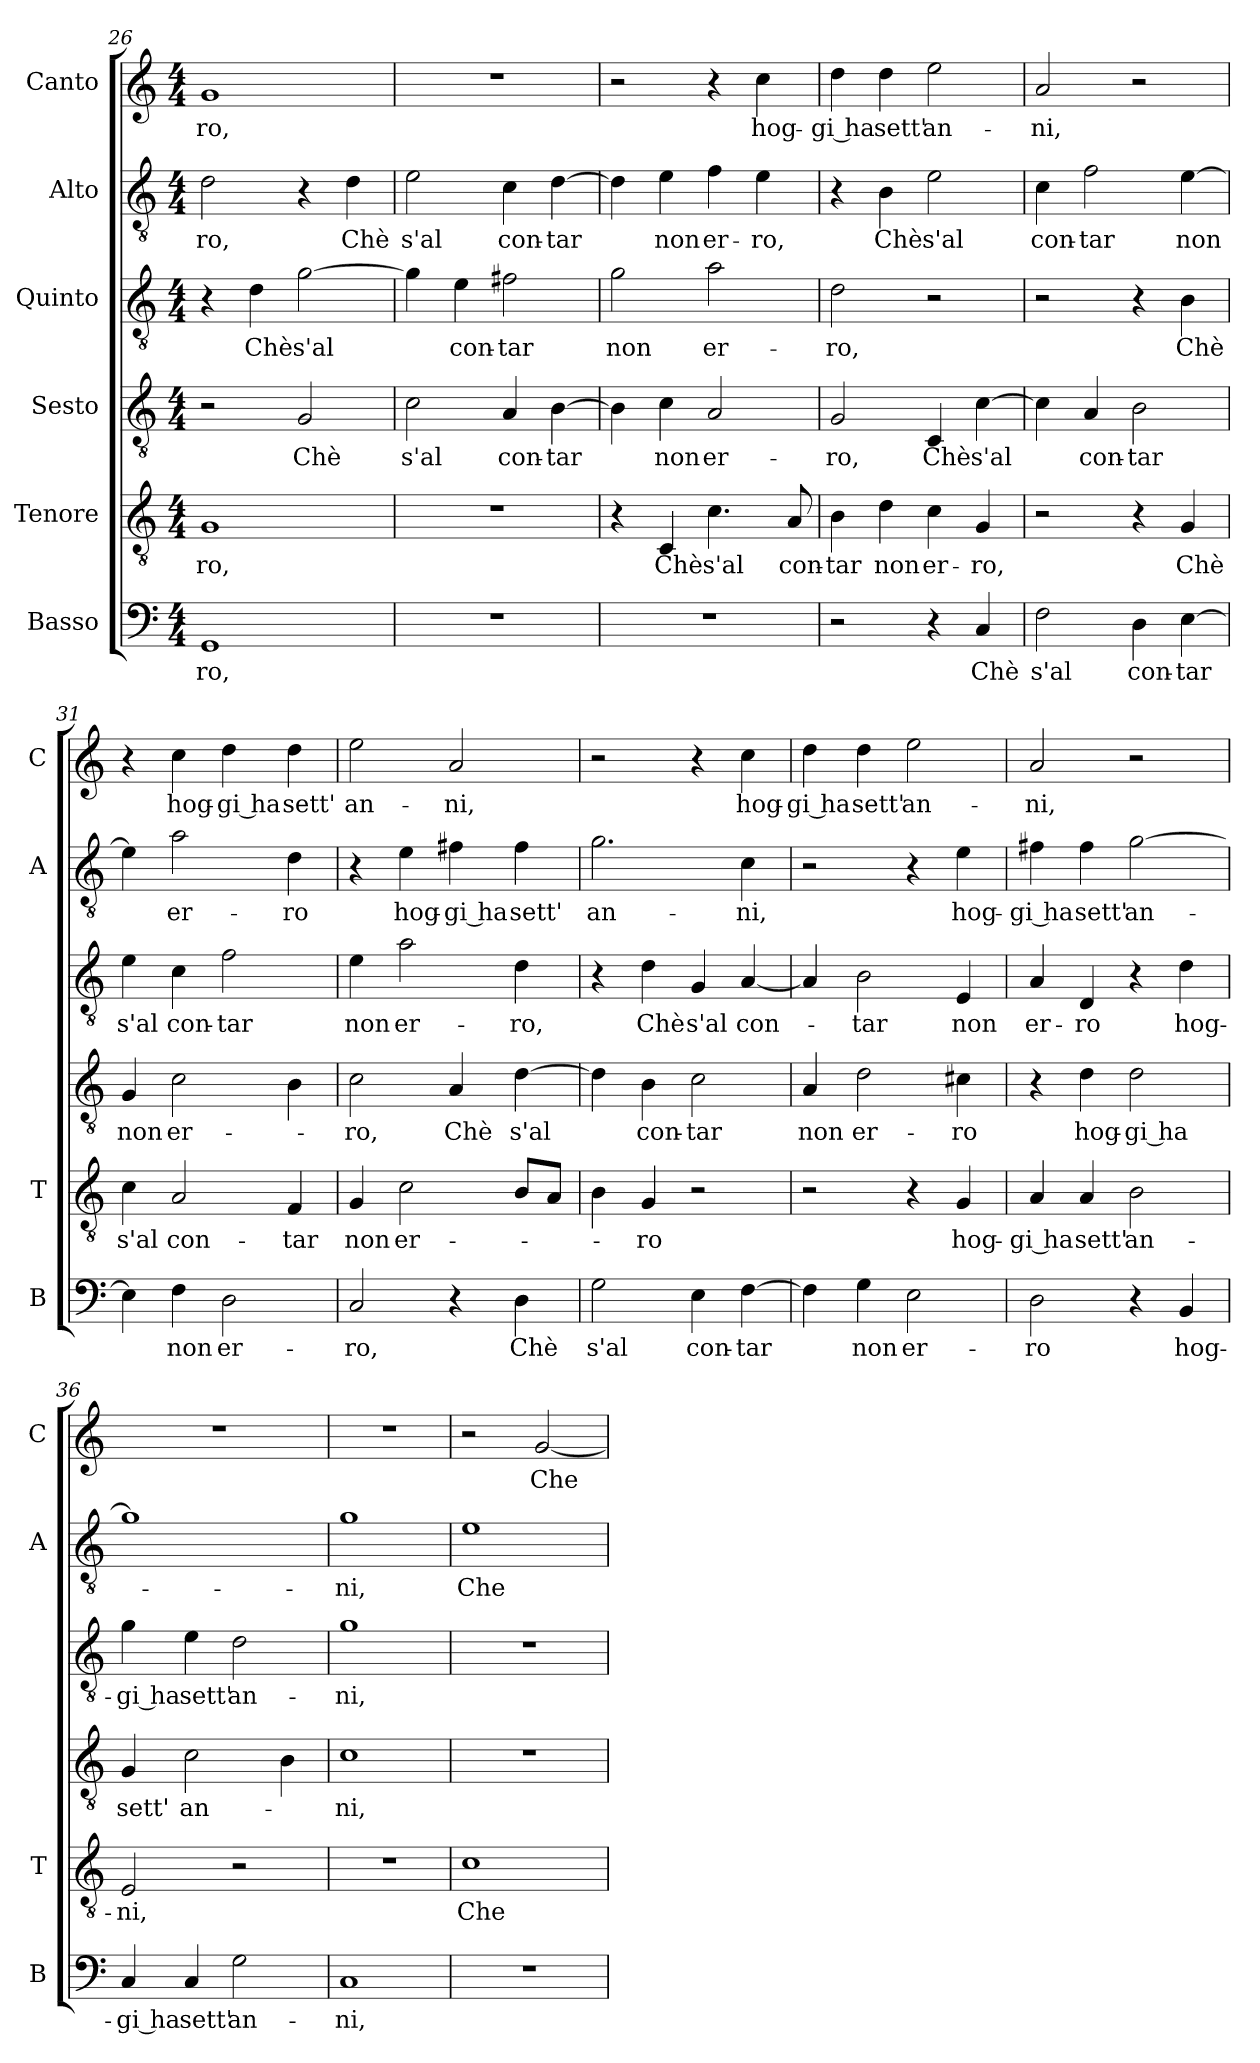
**kern	**text	**kern	**text	**kern	**text	**kern	**text	**kern	**text	**kern	**text
*part6	*part6	*part5	*part5	*part4	*part4	*part3	*part3	*part2	*part2	*part1	*part1
*staff6	*staff6	*staff5	*staff5	*staff4	*staff4	*staff3	*staff3	*staff2	*staff2	*staff1	*staff1
*I"Basso	*	*I"Tenore	*	*I"Sesto	*	*I"Quinto	*	*I"Alto	*	*I"Canto	*
*I'B	*	*I'T	*	*	*	*	*	*I'A	*	*I'C	*
*clefF4	*	*clefGv2	*	*clefGv2	*	*clefGv2	*	*clefGv2	*	*clefG2	*
*k[]	*	*k[]	*	*k[]	*	*k[]	*	*k[]	*	*k[]	*
*C:	*	*C:	*	*C:	*	*C:	*	*C:	*	*C:	*
*M4/4	*	*M4/4	*	*M4/4	*	*M4/4	*	*M4/4	*	*M4/4	*
=26	=26	=26	=26	=26	=26	=26	=26	=26	=26	=26	=26
!	!LO:LY:b	!	!LO:LY:b	!	!	!	!	!	!LO:LY:b	!	!LO:LY:b
1GG	-ro,	1G	-ro,	2r	.	4r	.	2d\	-ro,	1g	-ro,
!	!	!	!	!	!	!	!LO:LY:b	!	!	!	!
.	.	.	.	.	.	4d\	Chè	.	.	.	.
!	!	!	!	!	!LO:LY:b	!	!LO:LY:b	!	!	!	!
.	.	.	.	2G/	Chè	[2g\	s'al	4r	.	.	.
!	!	!	!	!	!	!	!	!	!LO:LY:b	!	!
.	.	.	.	.	.	.	.	4d\	Chè	.	.
=27	=27	=27	=27	=27	=27	=27	=27	=27	=27	=27	=27
!	!	!	!	!	!LO:LY:b	!	!	!	!LO:LY:b	!	!
1r	.	1r	.	2c\	s'al	4g\]	.	2e\	s'al	1r	.
!	!	!	!	!	!	!	!LO:LY:b	!	!	!	!
.	.	.	.	.	.	4e\	con-	.	.	.	.
!	!	!	!	!	!LO:LY:b	!	!LO:LY:b	!	!LO:LY:b	!	!
.	.	.	.	4A/	con-	2f#X\	-tar	4c\	con-	.	.
!	!	!	!	!	!LO:LY:b	!	!	!	!LO:LY:b	!	!
.	.	.	.	[4B\	-tar	.	.	[4d\	-tar	.	.
=28	=28	=28	=28	=28	=28	=28	=28	=28	=28	=28	=28
!	!	!	!	!	!	!	!LO:LY:b	!	!	!	!
1r	.	4r	.	4B\]	.	2g\	non	4d\]	.	2r	.
!	!	!	!LO:LY:b	!	!LO:LY:b	!	!	!	!LO:LY:b	!	!
.	.	4C/	Chè	4c\	non	.	.	4e\	non	.	.
!	!	!	!LO:LY:b	!	!LO:LY:b	!	!LO:LY:b	!	!LO:LY:b	!	!
.	.	4.c\	s'al	2A/	er-	2a\	er-	4f\	er-	4r	.
!	!	!	!	!	!	!	!	!	!LO:LY:b	!	!LO:LY:b
.	.	.	.	.	.	.	.	4e\	-ro,	4cc\	hog-
!	!	!	!LO:LY:b	!	!	!	!	!	!	!	!
.	.	8A/	con-	.	.	.	.	.	.	.	.
=29	=29	=29	=29	=29	=29	=29	=29	=29	=29	=29	=29
!	!	!	!LO:LY:b	!	!LO:LY:b	!	!LO:LY:b	!	!	!	!LO:LY:b
2r	.	4B\	-tar	2G/	-ro,	2d\	-ro,	4r	.	4dd\	-gi ha
!	!	!	!LO:LY:b	!	!	!	!	!	!LO:LY:b	!	!LO:LY:b
.	.	4d\	non	.	.	.	.	4B\	Chè	4dd\	sett'
!	!	!	!LO:LY:b	!	!LO:LY:b	!	!	!	!LO:LY:b	!	!LO:LY:b
4r	.	4c\	er-	4C/	Chè	2r	.	2e\	s'al	2ee\	an-
!	!LO:LY:b	!	!LO:LY:b	!	!LO:LY:b	!	!	!	!	!	!
4C/	Chè	4G/	-ro,	[4c\	s'al	.	.	.	.	.	.
=30	=30	=30	=30	=30	=30	=30	=30	=30	=30	=30	=30
!	!LO:LY:b	!	!	!	!	!	!	!	!LO:LY:b	!	!LO:LY:b
2F\	s'al	2r	.	4c\]	.	2r	.	4c\	con-	2a/	-ni,
!	!	!	!	!	!LO:LY:b	!	!	!	!LO:LY:b	!	!
.	.	.	.	4A/	con-	.	.	2f\	-tar	.	.
!	!LO:LY:b	!	!	!	!LO:LY:b	!	!	!	!	!	!
4D\	con-	4r	.	2B\	-tar	4r	.	.	.	2r	.
!	!LO:LY:b	!	!LO:LY:b	!	!	!	!LO:LY:b	!	!LO:LY:b	!	!
[4E\	-tar	4G/	Chè	.	.	4B\	Chè	[4e\	non	.	.
=31	=31	=31	=31	=31	=31	=31	=31	=31	=31	=31	=31
!	!	!	!LO:LY:b	!	!LO:LY:b	!	!LO:LY:b	!	!	!	!
4E\]	.	4c\	s'al	4G/	non	4e\	s'al	4e\]	.	4r	.
!	!LO:LY:b	!	!LO:LY:b	!	!LO:LY:b	!	!LO:LY:b	!	!LO:LY:b	!	!LO:LY:b
4F\	non	2A/	con-	2c\	er-	4c\	con-	2a\	er-	4cc\	hog-
!	!LO:LY:b	!	!	!	!	!	!LO:LY:b	!	!	!	!LO:LY:b
2D\	er-	.	.	.	.	2f\	-tar	.	.	4dd\	-gi ha
!	!	!	!LO:LY:b	!	!	!	!	!	!LO:LY:b	!	!LO:LY:b
.	.	4F/	-tar	4B\	.	.	.	4d\	-ro	4dd\	sett'
!!LO:LB:g=z
=32	=32	=32	=32	=32	=32	=32	=32	=32	=32	=32	=32
!	!LO:LY:b	!	!LO:LY:b	!	!LO:LY:b	!	!LO:LY:b	!	!	!	!LO:LY:b
2C/	-ro,	4G/	non	2c\	-ro,	4e\	non	4r	.	2ee\	an-
!	!	!	!LO:LY:b	!	!	!	!LO:LY:b	!	!LO:LY:b	!	!
.	.	2c\	er-	.	.	2a\	er-	4e\	hog-	.	.
!	!	!	!	!	!LO:LY:b	!	!	!	!LO:LY:b	!	!LO:LY:b
4r	.	.	.	4A/	Chè	.	.	4f#X\	-gi ha	2a/	-ni,
!	!LO:LY:b	!	!	!	!LO:LY:b	!	!LO:LY:b	!	!LO:LY:b	!	!
4D\	Chè	8B/L	.	[4d\	s'al	4d\	-ro,	4f#\	sett'	.	.
.	.	8A/J	.	.	.	.	.	.	.	.	.
=33	=33	=33	=33	=33	=33	=33	=33	=33	=33	=33	=33
!	!LO:LY:b	!	!	!	!	!	!	!	!LO:LY:b	!	!
2G\	s'al	4B\	.	4d\]	.	4r	.	2.g\	an-	2r	.
!	!	!	!LO:LY:b	!	!LO:LY:b	!	!LO:LY:b	!	!	!	!
.	.	4G/	-ro	4B\	con-	4d\	Chè	.	.	.	.
!	!LO:LY:b	!	!	!	!LO:LY:b	!	!LO:LY:b	!	!	!	!
4E\	con-	2r	.	2c\	-tar	4G/	s'al	.	.	4r	.
!	!LO:LY:b	!	!	!	!	!	!LO:LY:b	!	!LO:LY:b	!	!LO:LY:b
[4F\	-tar	.	.	.	.	[4A/	con-	4c\	-ni,	4cc\	hog-
=34	=34	=34	=34	=34	=34	=34	=34	=34	=34	=34	=34
!	!	!	!	!	!LO:LY:b	!	!	!	!	!	!LO:LY:b
4F\]	.	2r	.	4A/	non	4A/]	.	2r	.	4dd\	-gi ha
!	!LO:LY:b	!	!	!	!LO:LY:b	!	!LO:LY:b	!	!	!	!LO:LY:b
4G\	non	.	.	2d\	er-	2B\	-tar	.	.	4dd\	sett'
!	!LO:LY:b	!	!	!	!	!	!	!	!	!	!LO:LY:b
2E\	er-	4r	.	.	.	.	.	4r	.	2ee\	an-
!	!	!	!LO:LY:b	!	!LO:LY:b	!	!LO:LY:b	!	!LO:LY:b	!	!
.	.	4G/	hog-	4c#X\	-ro	4E/	non	4e\	hog-	.	.
=35	=35	=35	=35	=35	=35	=35	=35	=35	=35	=35	=35
!	!LO:LY:b	!	!LO:LY:b	!	!	!	!LO:LY:b	!	!LO:LY:b	!	!LO:LY:b
2D\	-ro	4A/	-gi ha	4r	.	4A/	er-	4f#X\	-gi ha	2a/	-ni,
!	!	!	!LO:LY:b	!	!LO:LY:b	!	!LO:LY:b	!	!LO:LY:b	!	!
.	.	4A/	sett'	4d\	hog-	4D/	-ro	4f#\	sett'	.	.
!	!	!	!LO:LY:b	!	!LO:LY:b	!	!	!	!LO:LY:b	!	!
4r	.	2B\	an-	2d\	-gi ha	4r	.	[2g\	an-	2r	.
!	!LO:LY:b	!	!	!	!	!	!LO:LY:b	!	!	!	!
4BB/	hog-	.	.	.	.	4d\	hog-	.	.	.	.
=36	=36	=36	=36	=36	=36	=36	=36	=36	=36	=36	=36
!	!LO:LY:b	!	!LO:LY:b	!	!LO:LY:b	!	!LO:LY:b	!	!	!	!
4C/	-gi ha	2E/	-ni,	4G/	sett'	4g\	-gi ha	1g]	.	1r	.
!	!LO:LY:b	!	!	!	!LO:LY:b	!	!LO:LY:b	!	!	!	!
4C/	sett'	.	.	2c\	an-	4e\	sett'	.	.	.	.
!	!LO:LY:b	!	!	!	!	!	!LO:LY:b	!	!	!	!
2G\	an-	2r	.	.	.	2d\	an-	.	.	.	.
.	.	.	.	4B\	.	.	.	.	.	.	.
=37	=37	=37	=37	=37	=37	=37	=37	=37	=37	=37	=37
!	!LO:LY:b	!	!	!	!LO:LY:b	!	!LO:LY:b	!	!LO:LY:b	!	!
1C	-ni,	1r	.	1c	-ni,	1g	-ni,	1g	-ni,	1r	.
=38	=38	=38	=38	=38	=38	=38	=38	=38	=38	=38	=38
!	!	!	!LO:LY:b	!	!	!	!	!	!LO:LY:b	!	!
1r	.	1c	Che	1r	.	1r	.	1e	Che	2r	.
!	!	!	!	!	!	!	!	!	!	!	!LO:LY:b
.	.	.	.	.	.	.	.	.	.	[2g/	Che
=	=	=	=	=	=	=	=	=	=	=	=
*-	*-	*-	*-	*-	*-	*-	*-	*-	*-	*-	*-
